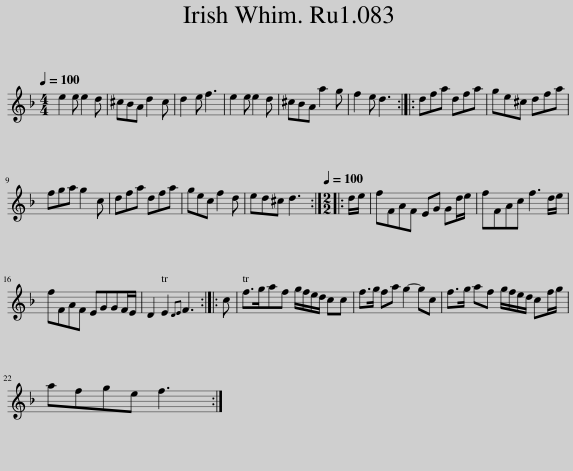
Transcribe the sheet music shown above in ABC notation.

X:1
L:1/8
Q:1/4=100
M:4/4
I:linebreak $
K:Dmin
V:1 treble
V:1
 e2 e e2 d | ^cBA d2 c | d2 e f3 | e2 e e2 d | ^cBA a2 g | %5
 f2 e d3 :: dfa dfa | ge^c dfa |$ fga g2 c | dfa dfa | %10
 gec f2 d | ed^c d3 ::[M:2/2][Q:1/4=100] d/e/ | fFAF EG Gd/e/ | fFAc f3 d/e/ |$ %15
 fFAF EGGF/E/ | D2 E2{DE} F3 :: c | f>gaf g/f/e/d/ cc | f>g fa g2- gc | %20
 f>g af g/f/e/d/ cf/g/ |$ afge f3 :| %22
